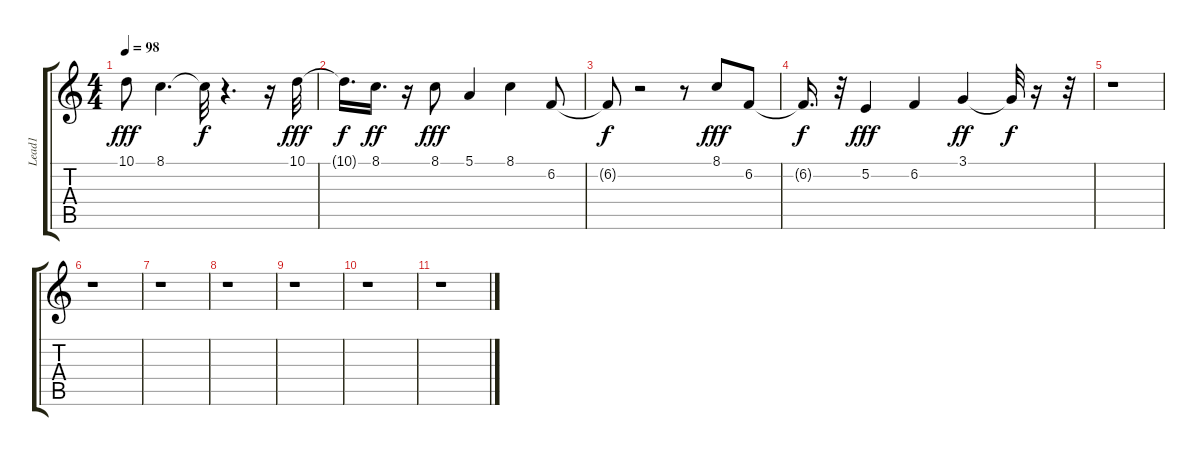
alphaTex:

\track ("Lead1" "Lead1") {instrument lead1square}
\staff {score tabs}
\tuning (E4 B3 G3 D3 A2 E2) {hide}
\ts (4 4)
\tempo 98
\clef g2
\ks c
10.1.8{dy fff} 8.1.4{d} 8.1{t}.32{dy f} r.4{d} r.16 10.1.32{dy fff} |
10.1{t}.16{d dy f} 8.1.16{d dy ff} r.16 8.1.8{dy fff} 5.1.4 8.1.4 6.2.8 |
6.2{t}.8{dy f} r.2 r.8 8.1.8{dy fff} 6.2.8 |
6.2{t}.16{d dy f} r.32 5.2.4{dy fff} 6.2.4 3.1.4{dy ff} 3.1{t}.32{dy f} r.16 r.32 |
r.1 |
r.1 |
r.1 |
r.1 |
r.1 |
r.1 |
r.1
